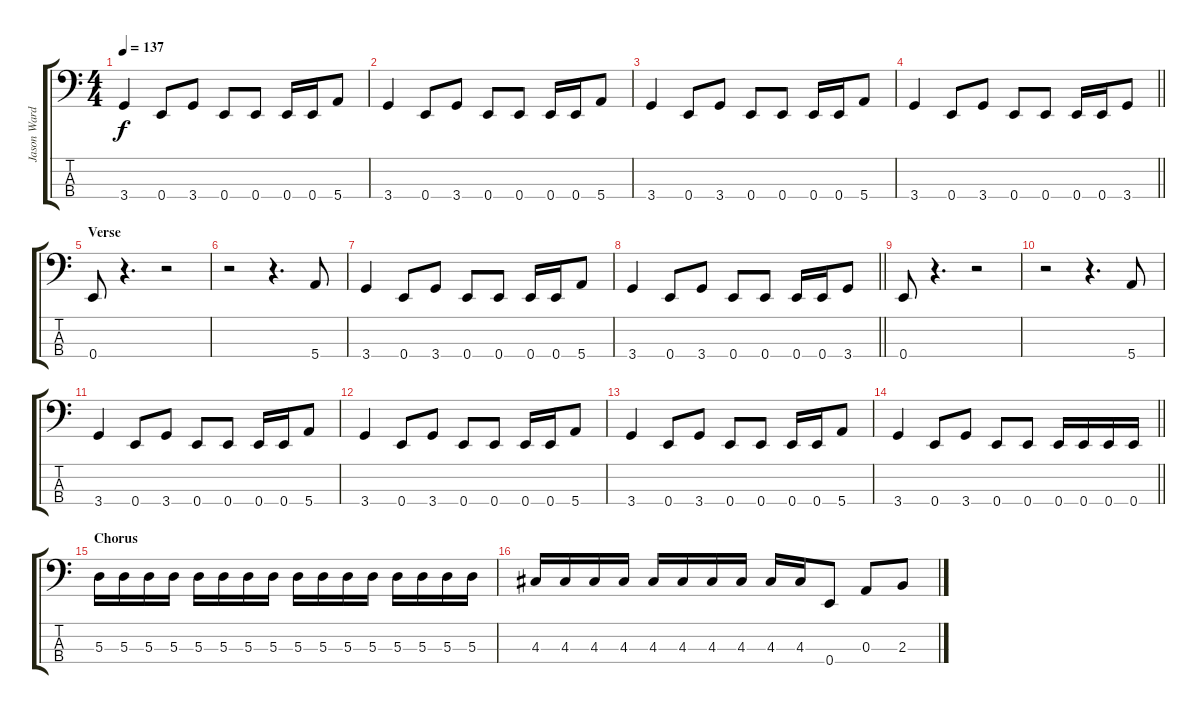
\track ("Jason Ward" "Jason Ward") {instrument electricbassfinger}
\staff {score tabs}
\tuning (G2 D2 A1 E1) {hide}
\ts (4 4)
\tempo 137
\clef f4
\ks c
3.4.4{dy f} 0.4.8 3.4.8 0.4.8 0.4.8 0.4.16 0.4.16 5.4.8 |
3.4.4 0.4.8 3.4.8 0.4.8 0.4.8 0.4.16 0.4.16 5.4.8 |
3.4.4 0.4.8 3.4.8 0.4.8 0.4.8 0.4.16 0.4.16 5.4.8 |
\barLineRight lightlight
3.4.4 0.4.8 3.4.8 0.4.8 0.4.8 0.4.16 0.4.16 3.4.8 |
\section ("" "Verse")
0.4.8 r.4{d} r.2 |
r.2 r.4{d} 5.4.8 |
3.4.4 0.4.8 3.4.8 0.4.8 0.4.8 0.4.16 0.4.16 5.4.8 |
\barLineRight lightlight
3.4.4 0.4.8 3.4.8 0.4.8 0.4.8 0.4.16 0.4.16 3.4.8 |
0.4.8 r.4{d} r.2 |
r.2 r.4{d} 5.4.8 |
3.4.4 0.4.8 3.4.8 0.4.8 0.4.8 0.4.16 0.4.16 5.4.8 |
3.4.4 0.4.8 3.4.8 0.4.8 0.4.8 0.4.16 0.4.16 5.4.8 |
3.4.4 0.4.8 3.4.8 0.4.8 0.4.8 0.4.16 0.4.16 5.4.8 |
\barLineRight lightlight
3.4.4 0.4.8 3.4.8 0.4.8 0.4.8 0.4.16 0.4.16 0.4.16 0.4.16 |
\section ("" "Chorus")
5.3.16 5.3.16 5.3.16 5.3.16 5.3.16 5.3.16 5.3.16 5.3.16 5.3.16 5.3.16 5.3.16 5.3.16 5.3.16 5.3.16 5.3.16 5.3.16 |
4.3.16 4.3.16 4.3.16 4.3.16 4.3.16 4.3.16 4.3.16 4.3.16 4.3.16 4.3.16 0.4.8 0.3.8 2.3.8
